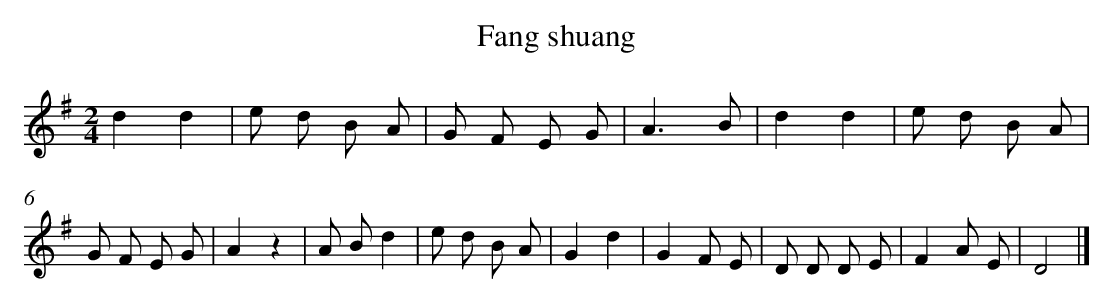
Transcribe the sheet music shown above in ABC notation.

X:1
T: Fang shuang
L: 1/8
M: 2/4
K: G
d2d2 [I:setbarnb 1]|
e d B A |
G F E G |
A3B |
d2d2 |
e d B A |
G F E G |
A2z2 |
A Bd2 |
e d B A |
G2d2 |
G2F E |
D D D E |
F2A E |
D4 |]
